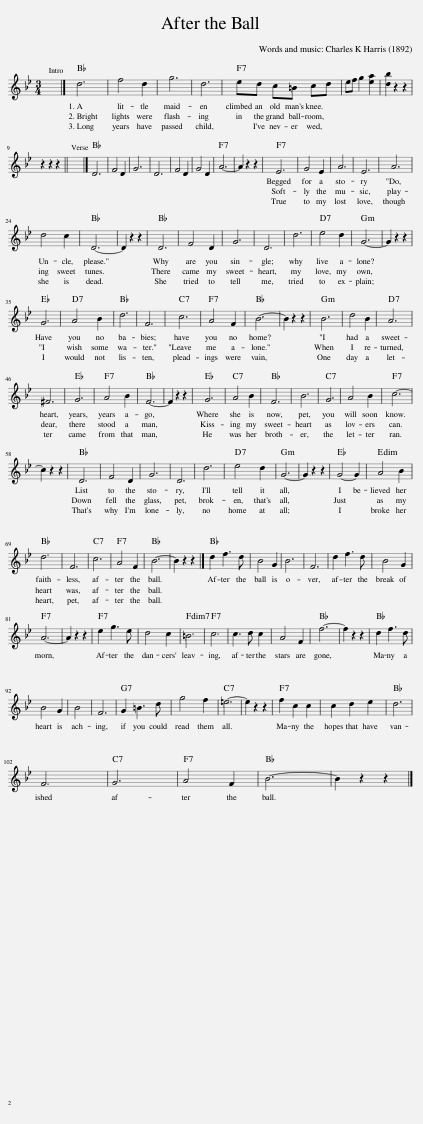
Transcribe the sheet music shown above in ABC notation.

X:1
L:1/8
M:3/4
I:linebreak $
K:Bb
V:1 treble
V:1
 x6 |] d6 | f4 d2 | g6 | d6 | %5
 ed c=B cd | ef g2 [ea]2 | [db]2 z2 z2 |$ z2 z2 z2 || x6 |] %10
 D6 | F4 D2 | G6 | D6 | F4 D2 | %15
 G4 D2 | A6- | A2 z2 z2 | E6 | G4 E2 | %20
 A6 | E6 | A6 |$ d4 c2 | D6- | %25
 D2 z2 z2 | D6 | F4 D2 | G6 | D6 | %30
 d6 | e4 d2 | G6- | G2 z2 z2 |$ G6 | %35
 A4 B2 | d6 | F6 | c6 | A4 F2 | %40
 B6- | B2 z2 z2 | B6 | d4 B2 | A6 |$ %45
 ^F6 | G6 | A4 B2 | F6- | F2 z2 z2 | %50
 G6 | A4 B2 | F6 | B6 | G6 | %55
 A4 B2 | c6- |$ c2 z2 z2 | D6 | F4 D2 | %60
 G6 | D6 | d6 | e4 d2 | G6- | %65
 G2 z2 z2 | G4- G2 | A4 B2 |$ d6 | F6 | %70
 c6 | A4 F2 | B6- | B2 z2 z2 |] d2 f3 d | %75
 B4 G2 | B6 | F6 | d2 f3 d | B4 G2 |$ %80
 A6- | A2 z2 z2 | e2 g3 e | d4 c2 | =B6 | %85
 c6 | c3 d c2 | A4 F2 | f6- | f2 z2 z2 | %90
 d2 f3 d |$ B4 G2 | B4 | F6 | G2 =B3 d | %95
 g4 f2 | =e6- | e2 z2 z2 | f2 c2 c2 | c2 d2 e2 | %100
 d6 |$ F6 | G6 | A4 F2 | B6- | %105
 B2 z2 z2 |] %106
